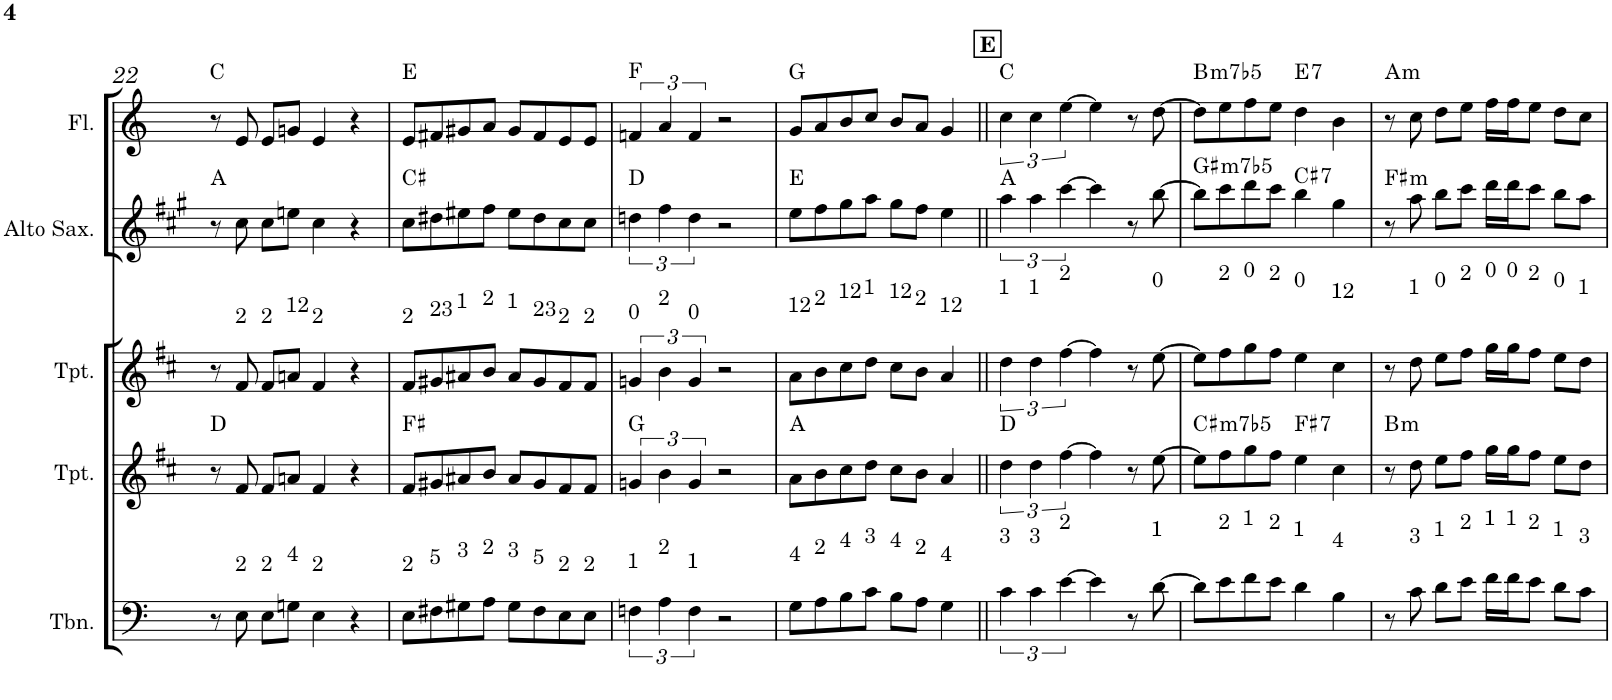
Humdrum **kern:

**kern	**kern	**harte	**kern	**kern	**harte	**kern	**harte
*part5	*part4	*part4	*part3	*part2	*part2	*part1	*part1
*staff5	*staff4	*	*staff3	*staff2	*	*staff1	*
*I"C clavF	*I"Bb	*	*I"Bb - Pirata	*I"Eb	*	*I"C clavG	*
!!LO:PB:g=z
*clefF4	*clefG2	*	*clefG2	*clefG2	*	*clefG2	*
*	*Trd1c2	*	*Trd1c2	*Trd5c9	*	*	*
*k[]	*k[f#c#]	*	*k[f#c#]	*k[f#c#g#]	*	*k[]	*
*M4/4	*M4/4	*	*M4/4	*M4/4	*	*M4/4	*
=22	=22	=22	=22	=22	=22	=22	=22
8r	8r	D:maj	8r	8r	A:maj	8r	C:maj
!	!	!	!LO:TX:a:t=2	!	!	!	!
!LO:TX:a:t=2	!	!	!	!	!	!	!
8E\	8f#/	.	8f#/	8cc#\	.	8e/	.
!	!	!	!LO:TX:a:t=2	!	!	!	!
!LO:TX:a:t=2	!	!	!	!	!	!	!
8E\L	8f#/L	.	8f#/L	8cc#\L	.	8e/L	.
!	!	!	!LO:TX:a:t=12	!	!	!	!
!LO:TX:a:t=4	!	!	!	!	!	!	!
8Gn\J	8an/J	.	8an/J	8een\J	.	8gn/J	.
!	!	!	!LO:TX:a:t=2	!	!	!	!
!LO:TX:a:t=2	!	!	!	!	!	!	!
4E\	4f#/	.	4f#/	4cc#\	.	4e/	.
4r	4r	.	4r	4r	.	4r	.
=23	=23	=23	=23	=23	=23	=23	=23
!	!	!	!LO:TX:a:t=2	!	!	!	!
!LO:TX:a:t=2	!	!	!	!	!	!	!
8E\L	8f#/L	F#:maj	8f#/L	8cc#\L	C#:maj	8e/L	E:maj
!	!	!	!LO:TX:a:t=23	!	!	!	!
!LO:TX:a:t=5	!	!	!	!	!	!	!
8F#X\	8g#X/	.	8g#X/	8dd#X\	.	8f#X/	.
!	!	!	!LO:TX:a:t=1	!	!	!	!
!LO:TX:a:t=3	!	!	!	!	!	!	!
8G#X\	8a#X/	.	8a#X/	8ee#X\	.	8g#X/	.
!	!	!	!LO:TX:a:t=2	!	!	!	!
!LO:TX:a:t=2	!	!	!	!	!	!	!
8A\J	8b/J	.	8b/J	8ff#\J	.	8a/J	.
!	!	!	!LO:TX:a:t=1	!	!	!	!
!LO:TX:a:t=3	!	!	!	!	!	!	!
8G#\L	8a#/L	.	8a#/L	8ee#\L	.	8g#/L	.
!	!	!	!LO:TX:a:t=23	!	!	!	!
!LO:TX:a:t=5	!	!	!	!	!	!	!
8F#\	8g#/	.	8g#/	8dd#\	.	8f#/	.
!	!	!	!LO:TX:a:t=2	!	!	!	!
!LO:TX:a:t=2	!	!	!	!	!	!	!
8E\	8f#/	.	8f#/	8cc#\	.	8e/	.
!	!	!	!LO:TX:a:t=2	!	!	!	!
!LO:TX:a:t=2	!	!	!	!	!	!	!
8E\J	8f#/J	.	8f#/J	8cc#\J	.	8e/J	.
=24	=24	=24	=24	=24	=24	=24	=24
!	!	!	!LO:TX:a:t=0	!	!	!	!
!LO:TX:a:t=1	!	!	!	!	!	!	!
6Fn\	6gn/	G:maj	6gn/	6ddn\	D:maj	6fn/	F:maj
!	!	!	!LO:TX:a:t=2	!	!	!	!
!LO:TX:a:t=2	!	!	!	!	!	!	!
6A\	6b\	.	6b\	6ff#\	.	6a/	.
!	!	!	!LO:TX:a:t=0	!	!	!	!
!LO:TX:a:t=1	!	!	!	!	!	!	!
6F\	6g/	.	6g/	6dd\	.	6f/	.
2r	2r	.	2r	2r	.	2r	.
=25	=25	=25	=25	=25	=25	=25	=25
!	!	!	!LO:TX:a:t=12	!	!	!	!
!LO:TX:a:t=4	!	!	!	!	!	!	!
8G\L	8a\L	A:maj	8a\L	8ee\L	E:maj	8g/L	G:maj
!	!	!	!LO:TX:a:t=2	!	!	!	!
!LO:TX:a:t=2	!	!	!	!	!	!	!
8A\	8b\	.	8b\	8ff#\	.	8a/	.
!	!	!	!LO:TX:a:t=12	!	!	!	!
!LO:TX:a:t=4	!	!	!	!	!	!	!
8B\	8cc#\	.	8cc#\	8gg#\	.	8b/	.
!	!	!	!LO:TX:a:t=1	!	!	!	!
!LO:TX:a:t=3	!	!	!	!	!	!	!
8c\J	8dd\J	.	8dd\J	8aa\J	.	8cc/J	.
!	!	!	!LO:TX:a:t=12	!	!	!	!
!LO:TX:a:t=4	!	!	!	!	!	!	!
8B\L	8cc#\L	.	8cc#\L	8gg#\L	.	8b/L	.
!	!	!	!LO:TX:a:t=2	!	!	!	!
!LO:TX:a:t=2	!	!	!	!	!	!	!
8A\J	8b\J	.	8b\J	8ff#\J	.	8a/J	.
!	!	!	!LO:TX:a:t=12	!	!	!	!
!LO:TX:a:t=4	!	!	!	!	!	!	!
4G\	4a/	.	4a/	4ee\	.	4g/	.
!!LO:REH:place=s1:a:B:cj:t=E
=26||	=26||	=26||	=26||	=26||	=26||	=26||	=26||
!	!	!	!LO:TX:a:t=1	!	!	!	!
!LO:TX:a:t=3	!	!	!	!	!	!	!
6c\	6dd\	D:maj	6dd\	6aa\	A:maj	6cc\	C:maj
!	!	!	!LO:TX:a:t=1	!	!	!	!
!LO:TX:a:t=3	!	!	!	!	!	!	!
6c\	6dd\	.	6dd\	6aa\	.	6cc\	.
!	!	!	!LO:TX:a:t=2	!	!	!	!
!LO:TX:a:t=2	!	!	!	!	!	!	!
[>6e\	[>6ff#\	.	[>6ff#\	[>6ccc#\	.	[>6ee\	.
4e\]	4ff#\]	.	4ff#\]	4ccc#\]	.	4ee\]	.
8r	8r	.	8r	8r	.	8r	.
!	!	!	!LO:TX:a:t=0	!	!	!	!
!LO:TX:a:t=1	!	!	!	!	!	!	!
[>8d\	[>8ee\	.	[>8ee\	[>8bb\	.	[>8dd\	.
=27	=27	=27	=27	=27	=27	=27	=27
!	!	!LO:H:kt=m7b5	!	!	!LO:H:kt=m7b5	!	!LO:H:kt=m7b5
8d\L]	8ee\L]	C#:hdim7	8ee\L]	8bb\L]	G#:hdim7	8dd\L]	B:hdim7
!	!	!	!LO:TX:a:t=2	!	!	!	!
!LO:TX:a:t=2	!	!	!	!	!	!	!
8e\	8ff#\	.	8ff#\	8ccc#\	.	8ee\	.
!	!	!	!LO:TX:a:t=0	!	!	!	!
!LO:TX:a:t=1	!	!	!	!	!	!	!
8f\	8gg\	.	8gg\	8ddd\	.	8ff\	.
!	!	!	!LO:TX:a:t=2	!	!	!	!
!LO:TX:a:t=2	!	!	!	!	!	!	!
8e\J	8ff#\J	.	8ff#\J	8ccc#\J	.	8ee\J	.
!	!	!	!LO:TX:a:t=0	!	!	!	!
!LO:TX:a:t=1	!	!LO:H:kt=7	!	!	!LO:H:kt=7	!	!LO:H:kt=7
4d\	4ee\	F#:7	4ee\	4bb\	C#:7	4dd\	E:7
!	!	!	!LO:TX:a:t=12	!	!	!	!
!LO:TX:a:t=4	!	!	!	!	!	!	!
4B\	4cc#\	.	4cc#\	4gg#\	.	4b\	.
=28	=28	=28	=28	=28	=28	=28	=28
!	!	!LO:H:kt=m	!	!	!LO:H:kt=m	!	!LO:H:kt=m
8r	8r	B:min	8r	8r	F#:min	8r	A:min
!	!	!	!LO:TX:a:t=1	!	!	!	!
!LO:TX:a:t=3	!	!	!	!	!	!	!
8c\	8dd\	.	8dd\	8aa\	.	8cc\	.
!	!	!	!LO:TX:a:t=0	!	!	!	!
!LO:TX:a:t=1	!	!	!	!	!	!	!
8d\L	8ee\L	.	8ee\L	8bb\L	.	8dd\L	.
!	!	!	!LO:TX:a:t=2	!	!	!	!
!LO:TX:a:t=2	!	!	!	!	!	!	!
8e\J	8ff#\J	.	8ff#\J	8ccc#\J	.	8ee\J	.
!	!	!	!LO:TX:a:t=0	!	!	!	!
!LO:TX:a:t=1	!	!	!	!	!	!	!
16f\LL	16gg\LL	.	16gg\LL	16ddd\LL	.	16ff\LL	.
!	!	!	!LO:TX:a:t=0	!	!	!	!
!LO:TX:a:t=1	!	!	!	!	!	!	!
16f\J	16gg\J	.	16gg\J	16ddd\J	.	16ff\J	.
!	!	!	!LO:TX:a:t=2	!	!	!	!
!LO:TX:a:t=2	!	!	!	!	!	!	!
8e\J	8ff#\J	.	8ff#\J	8ccc#\J	.	8ee\J	.
!	!	!	!LO:TX:a:t=0	!	!	!	!
!LO:TX:a:t=1	!	!	!	!	!	!	!
8d\L	8ee\L	.	8ee\L	8bb\L	.	8dd\L	.
!	!	!	!LO:TX:a:t=1	!	!	!	!
!LO:TX:a:t=3	!	!	!	!	!	!	!
8c\J	8dd\J	.	8dd\J	8aa\J	.	8cc\J	.
=	=	=	=	=	=	=	=
*-	*-	*-	*-	*-	*-	*-	*-
